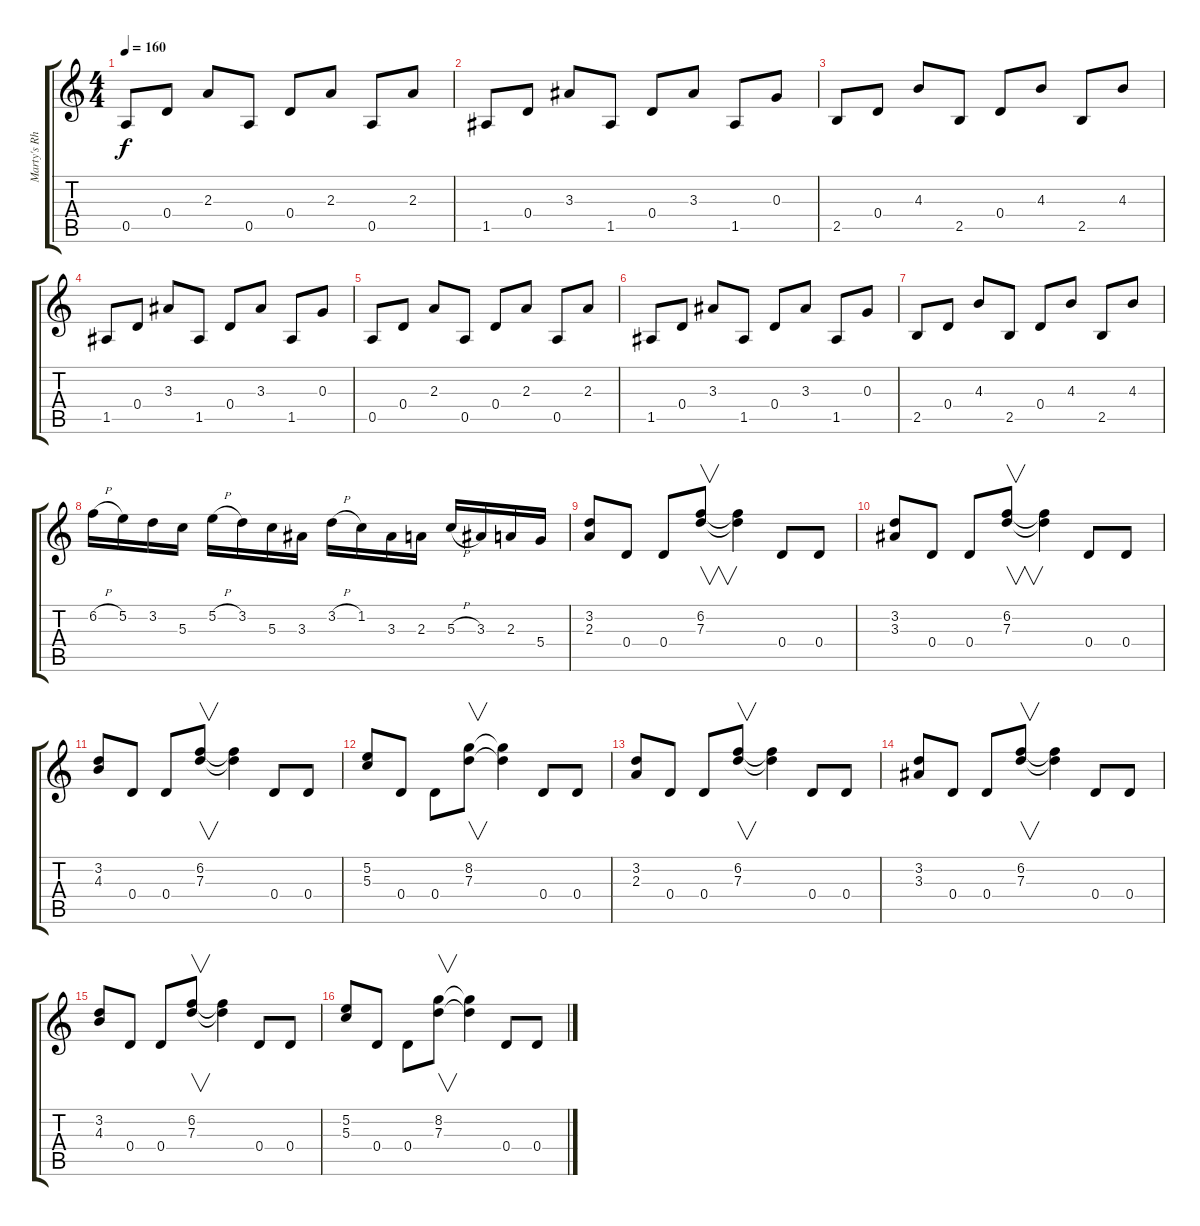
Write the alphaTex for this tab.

\track ("Marty's Rhythm" "Marty's Rh") {instrument overdrivenguitar}
\staff {score tabs}
\tuning (E4 B3 G3 D3 A2 E2) {hide}
\ts (4 4)
\tempo 160
\clef g2
\ks c
0.5.8{dy f} 0.4.8 2.3.8 0.5.8 0.4.8 2.3.8 0.5.8 2.3.8 |
1.5.8 0.4.8 3.3.8 1.5.8 0.4.8 3.3.8 1.5.8 0.3.8 |
2.5.8 0.4.8 4.3.8 2.5.8 0.4.8 4.3.8 2.5.8 4.3.8 |
1.5.8 0.4.8 3.3.8 1.5.8 0.4.8 3.3.8 1.5.8 0.3.8 |
0.5.8 0.4.8 2.3.8 0.5.8 0.4.8 2.3.8 0.5.8 2.3.8 |
1.5.8 0.4.8 3.3.8 1.5.8 0.4.8 3.3.8 1.5.8 0.3.8 |
2.5.8 0.4.8 4.3.8 2.5.8 0.4.8 4.3.8 2.5.8 4.3.8 |
6.2{h}.16 5.2.16 3.2.16 5.3.16 5.2{h}.16 3.2.16 5.3.16 3.3.16 3.2{h}.16 1.2.16 3.3.16 2.3.16 5.3{h}.16 3.3.16 2.3.16 5.4.16 |
(3.2 2.3).8 0.4.8 0.4.8 (6.2 7.3).8{v} (6.2{t} 7.3{t}).4 0.4.8 0.4.8 |
(3.2 3.3).8 0.4.8 0.4.8 (6.2 7.3).8{v} (6.2{t} 7.3{t}).4 0.4.8 0.4.8 |
(3.2 4.3).8 0.4.8 0.4.8 (6.2 7.3).8{v} (6.2{t} 7.3{t}).4 0.4.8 0.4.8 |
(5.2 5.3).8 0.4.8 0.4.8 (8.2 7.3).8{v} (8.2{t} 7.3{t}).4 0.4.8 0.4.8 |
(3.2 2.3).8 0.4.8 0.4.8 (6.2 7.3).8{v} (6.2{t} 7.3{t}).4 0.4.8 0.4.8 |
(3.2 3.3).8 0.4.8 0.4.8 (6.2 7.3).8{v} (6.2{t} 7.3{t}).4 0.4.8 0.4.8 |
(3.2 4.3).8 0.4.8 0.4.8 (6.2 7.3).8{v} (6.2{t} 7.3{t}).4 0.4.8 0.4.8 |
(5.2 5.3).8 0.4.8 0.4.8 (8.2 7.3).8{v} (8.2{t} 7.3{t}).4 0.4.8 0.4.8
